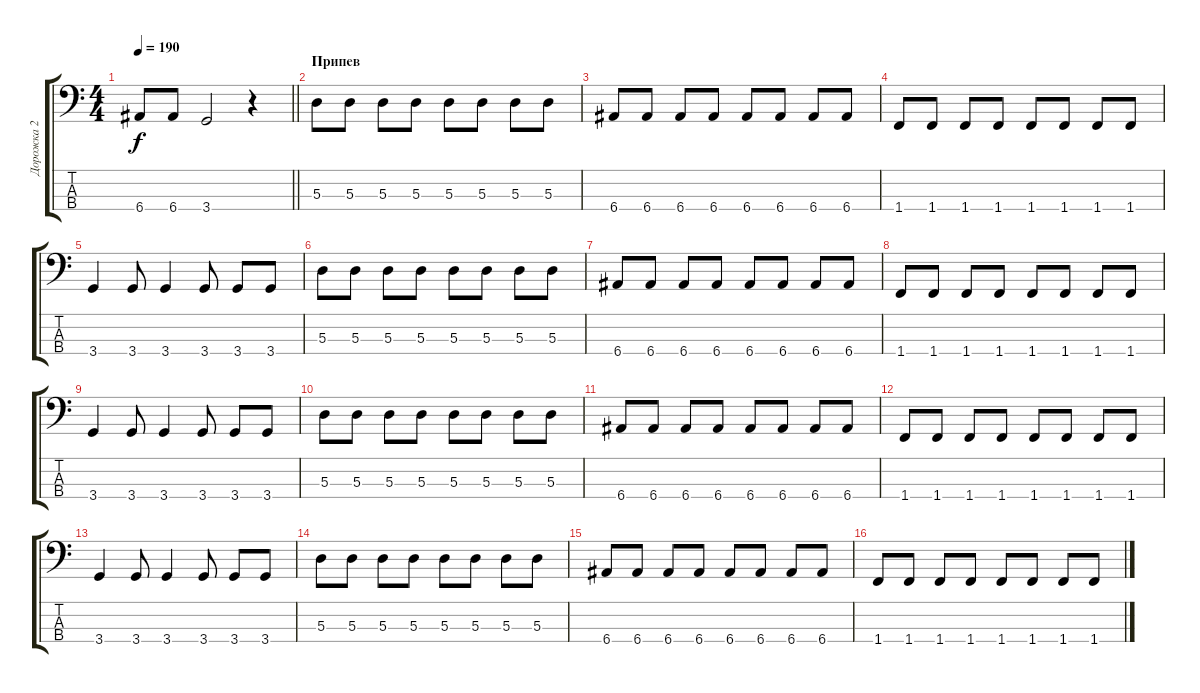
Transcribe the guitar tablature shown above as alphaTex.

\track ("Дорожка 2" "Дорожка 2") {instrument electricbassfinger}
\staff {score tabs}
\tuning (G2 D2 A1 E1) {hide}
\ts (4 4)
\tempo 190
\clef f4
\barLineRight lightlight
\ks c
6.4.8{dy f} 6.4.8 3.4.2 r.4 |
\section ("" "Припев")
5.3.8 5.3.8 5.3.8 5.3.8 5.3.8 5.3.8 5.3.8 5.3.8 |
6.4.8 6.4.8 6.4.8 6.4.8 6.4.8 6.4.8 6.4.8 6.4.8 |
1.4.8 1.4.8 1.4.8 1.4.8 1.4.8 1.4.8 1.4.8 1.4.8 |
3.4.4 3.4.8 3.4.4 3.4.8 3.4.8 3.4.8 |
5.3.8 5.3.8 5.3.8 5.3.8 5.3.8 5.3.8 5.3.8 5.3.8 |
6.4.8 6.4.8 6.4.8 6.4.8 6.4.8 6.4.8 6.4.8 6.4.8 |
1.4.8 1.4.8 1.4.8 1.4.8 1.4.8 1.4.8 1.4.8 1.4.8 |
3.4.4 3.4.8 3.4.4 3.4.8 3.4.8 3.4.8 |
5.3.8 5.3.8 5.3.8 5.3.8 5.3.8 5.3.8 5.3.8 5.3.8 |
6.4.8 6.4.8 6.4.8 6.4.8 6.4.8 6.4.8 6.4.8 6.4.8 |
1.4.8 1.4.8 1.4.8 1.4.8 1.4.8 1.4.8 1.4.8 1.4.8 |
3.4.4 3.4.8 3.4.4 3.4.8 3.4.8 3.4.8 |
5.3.8 5.3.8 5.3.8 5.3.8 5.3.8 5.3.8 5.3.8 5.3.8 |
6.4.8 6.4.8 6.4.8 6.4.8 6.4.8 6.4.8 6.4.8 6.4.8 |
1.4.8 1.4.8 1.4.8 1.4.8 1.4.8 1.4.8 1.4.8 1.4.8
